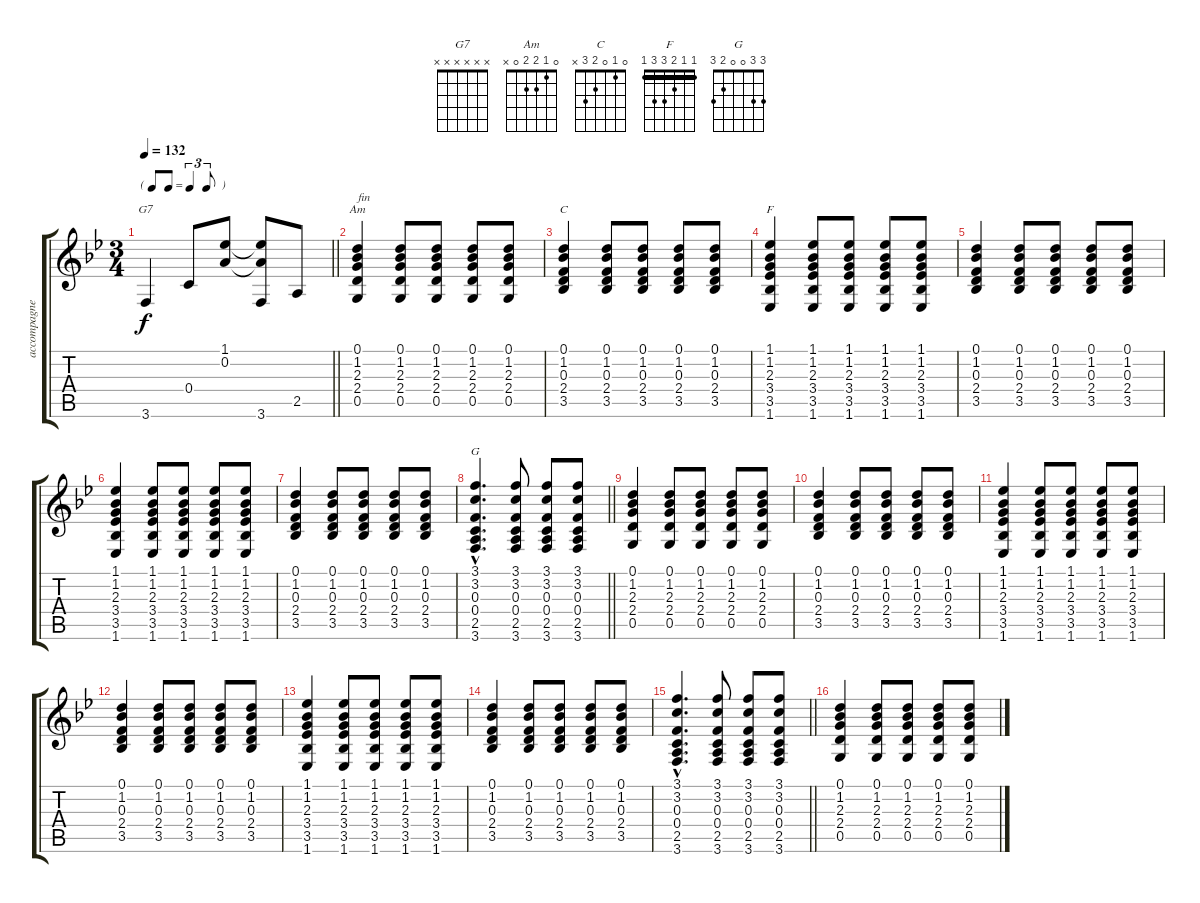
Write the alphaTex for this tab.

\track ("accompagnement" "accompagne") {instrument acousticguitarnylon}
\staff {score tabs}
\tuning (D4 A3 F3 C3 G2 D2) {hide}
\chord ("G7" x x x x x x)
\chord ("Am" 0 1 2 2 0 x)
\chord ("C" 0 1 0 2 3 x)
\chord ("F" 1 1 2 3 3 1) {barre 1}
\chord ("G" 3 3 0 0 2 3)
\ts (3 4)
\tf triplet8th
\tempo 132
\clef g2
\barLineRight lightlight
\ks bb
3.6.4{ch "G7" dy f} 0.4.8 (1.1 0.2).8 (1.1{t} 0.2{t} 3.6).8 2.5.8 |
(0.1 1.2 2.3 2.4 0.5).4{ch "Am" txt "fin"} (0.1 1.2 2.3 2.4 0.5).8 (0.1 1.2 2.3 2.4 0.5).8 (0.1 1.2 2.3 2.4 0.5).8 (0.1 1.2 2.3 2.4 0.5).8 |
(0.1 1.2 0.3 2.4 3.5).4{ch "C"} (0.1 1.2 0.3 2.4 3.5).8 (0.1 1.2 0.3 2.4 3.5).8 (0.1 1.2 0.3 2.4 3.5).8 (0.1 1.2 0.3 2.4 3.5).8 |
(1.1 1.2 2.3 3.4 3.5 1.6).4{ch "F"} (1.1 1.2 2.3 3.4 3.5 1.6).8 (1.1 1.2 2.3 3.4 3.5 1.6).8 (1.1 1.2 2.3 3.4 3.5 1.6).8 (1.1 1.2 2.3 3.4 3.5 1.6).8 |
(0.1 1.2 0.3 2.4 3.5).4 (0.1 1.2 0.3 2.4 3.5).8 (0.1 1.2 0.3 2.4 3.5).8 (0.1 1.2 0.3 2.4 3.5).8 (0.1 1.2 0.3 2.4 3.5).8 |
(1.1 1.2 2.3 3.4 3.5 1.6).4 (1.1 1.2 2.3 3.4 3.5 1.6).8 (1.1 1.2 2.3 3.4 3.5 1.6).8 (1.1 1.2 2.3 3.4 3.5 1.6).8 (1.1 1.2 2.3 3.4 3.5 1.6).8 |
(0.1 1.2 0.3 2.4 3.5).4 (0.1 1.2 0.3 2.4 3.5).8 (0.1 1.2 0.3 2.4 3.5).8 (0.1 1.2 0.3 2.4 3.5).8 (0.1 1.2 0.3 2.4 3.5).8 |
\barLineRight lightlight
(3.1{hac} 3.2{hac} 0.3{hac} 0.4{hac} 2.5{hac} 3.6{hac}).4{d ch "G"} (3.1 3.2 0.3 0.4 2.5 3.6).8 (3.1 3.2 0.3 0.4 2.5 3.6).8 (3.1 3.2 0.3 0.4 2.5 3.6).8 |
(0.1 1.2 2.3 2.4 0.5).4 (0.1 1.2 2.3 2.4 0.5).8 (0.1 1.2 2.3 2.4 0.5).8 (0.1 1.2 2.3 2.4 0.5).8 (0.1 1.2 2.3 2.4 0.5).8 |
(0.1 1.2 0.3 2.4 3.5).4 (0.1 1.2 0.3 2.4 3.5).8 (0.1 1.2 0.3 2.4 3.5).8 (0.1 1.2 0.3 2.4 3.5).8 (0.1 1.2 0.3 2.4 3.5).8 |
(1.1 1.2 2.3 3.4 3.5 1.6).4 (1.1 1.2 2.3 3.4 3.5 1.6).8 (1.1 1.2 2.3 3.4 3.5 1.6).8 (1.1 1.2 2.3 3.4 3.5 1.6).8 (1.1 1.2 2.3 3.4 3.5 1.6).8 |
(0.1 1.2 0.3 2.4 3.5).4 (0.1 1.2 0.3 2.4 3.5).8 (0.1 1.2 0.3 2.4 3.5).8 (0.1 1.2 0.3 2.4 3.5).8 (0.1 1.2 0.3 2.4 3.5).8 |
(1.1 1.2 2.3 3.4 3.5 1.6).4 (1.1 1.2 2.3 3.4 3.5 1.6).8 (1.1 1.2 2.3 3.4 3.5 1.6).8 (1.1 1.2 2.3 3.4 3.5 1.6).8 (1.1 1.2 2.3 3.4 3.5 1.6).8 |
(0.1 1.2 0.3 2.4 3.5).4 (0.1 1.2 0.3 2.4 3.5).8 (0.1 1.2 0.3 2.4 3.5).8 (0.1 1.2 0.3 2.4 3.5).8 (0.1 1.2 0.3 2.4 3.5).8 |
\barLineRight lightlight
(3.1{hac} 3.2{hac} 0.3{hac} 0.4{hac} 2.5{hac} 3.6{hac}).4{d} (3.1 3.2 0.3 0.4 2.5 3.6).8 (3.1 3.2 0.3 0.4 2.5 3.6).8 (3.1 3.2 0.3 0.4 2.5 3.6).8 |
(0.1 1.2 2.3 2.4 0.5).4 (0.1 1.2 2.3 2.4 0.5).8 (0.1 1.2 2.3 2.4 0.5).8 (0.1 1.2 2.3 2.4 0.5).8 (0.1 1.2 2.3 2.4 0.5).8
